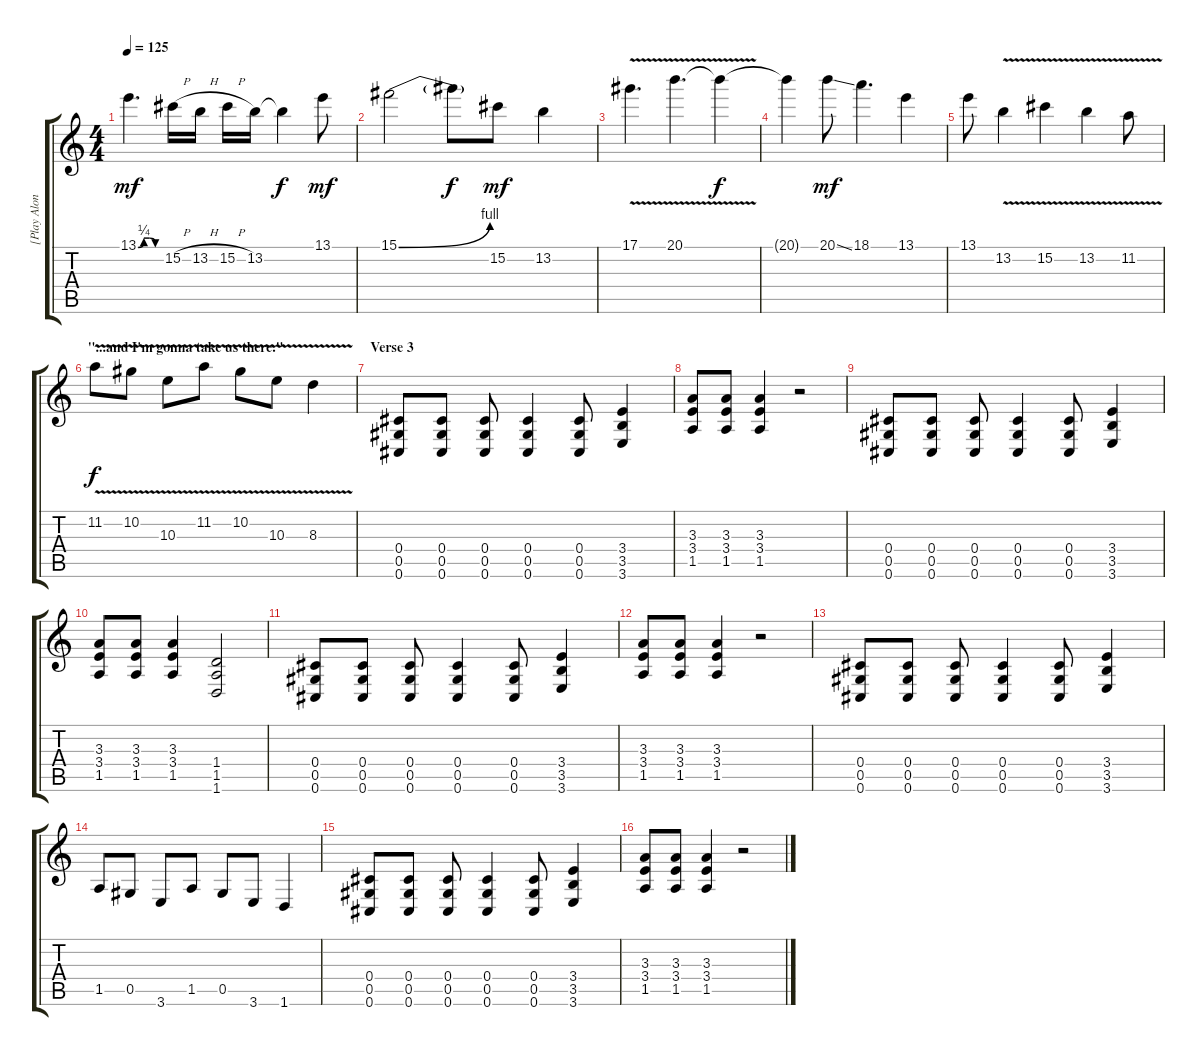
\track ("[Play Along]" "[Play Alon") {instrument electricguitarjazz}
\staff {score tabs}
\tuning (Eb4 Bb3 Gb3 Db3 Ab2 Db2) {hide}
\ts (4 4)
\tempo 125
\clef g2
\ks c
13.1{be (custom 0 0 15 1 30 1 45 0 60 0)}.4{d dy mf} 15.2{h}.16 13.2{h}.16 15.2{h}.16 13.2.16 13.2{t}.4{dy f} 13.1.8{dy mf} |
15.1{be (bend 0 0 60 4)}.2 15.1{t}.8{dy f} 15.2.8{dy mf} 13.2.4 |
17.1{v}.4{d} 20.1{v}.4{d} 20.1{t}.4{dy f} |
20.1{t}.4 20.1{ss}.8{dy mf} 18.1.4{d} 13.1.4 |
13.1.8 13.2{v}.4 15.2{v}.4 13.2{v}.4 11.2{v}.8 |
\section ("" "\"...and I'm gonna take us there.\"")
11.2{v}.8{dy f} 10.2{v}.8 10.3{v}.8 11.2{v}.8 10.2{v}.8 10.3{v}.8 8.3{v}.4 |
\section ("" "Verse 3")
(0.4 0.5 0.6).8 (0.4 0.5 0.6).8 (0.4 0.5 0.6).8 (0.4 0.5 0.6).4 (0.4 0.5 0.6).8 (3.4 3.5 3.6).4 |
(3.3 3.4 1.5).8 (3.3 3.4 1.5).8 (3.3 3.4 1.5).4 r.2 |
(0.4 0.5 0.6).8 (0.4 0.5 0.6).8 (0.4 0.5 0.6).8 (0.4 0.5 0.6).4 (0.4 0.5 0.6).8 (3.4 3.5 3.6).4 |
(3.3 3.4 1.5).8 (3.3 3.4 1.5).8 (3.3 3.4 1.5).4 (1.4 1.5 1.6).2 |
(0.4 0.5 0.6).8 (0.4 0.5 0.6).8 (0.4 0.5 0.6).8 (0.4 0.5 0.6).4 (0.4 0.5 0.6).8 (3.4 3.5 3.6).4 |
(3.3 3.4 1.5).8 (3.3 3.4 1.5).8 (3.3 3.4 1.5).4 r.2 |
(0.4 0.5 0.6).8 (0.4 0.5 0.6).8 (0.4 0.5 0.6).8 (0.4 0.5 0.6).4 (0.4 0.5 0.6).8 (3.4 3.5 3.6).4 |
1.5.8 0.5.8 3.6.8 1.5.8 0.5.8 3.6.8 1.6.4 |
(0.4 0.5 0.6).8 (0.4 0.5 0.6).8 (0.4 0.5 0.6).8 (0.4 0.5 0.6).4 (0.4 0.5 0.6).8 (3.4 3.5 3.6).4 |
(3.3 3.4 1.5).8 (3.3 3.4 1.5).8 (3.3 3.4 1.5).4 r.2
